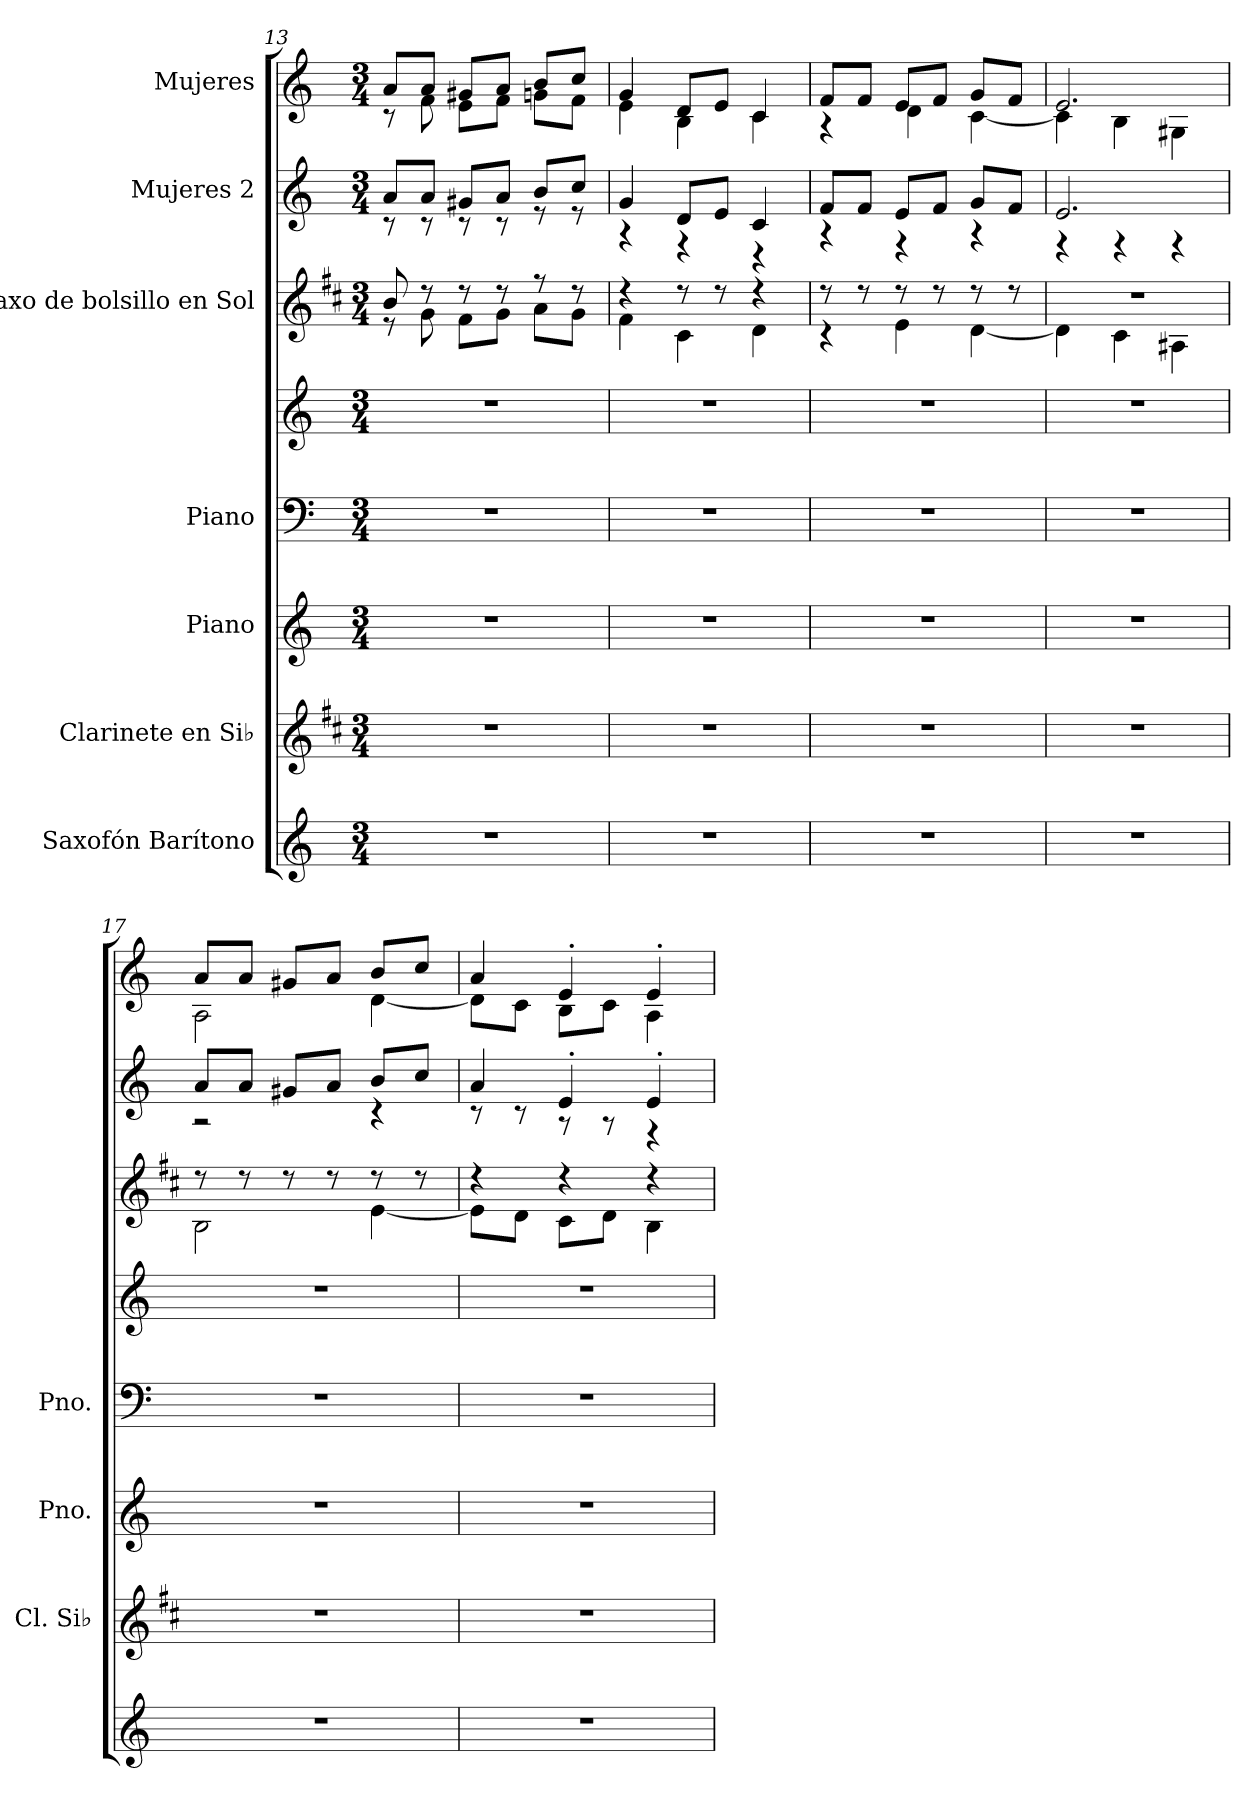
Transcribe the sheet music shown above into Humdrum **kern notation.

**kern	**kern	**kern	**kern	**kern	**kern	**kern	**kern
*part7	*part6	*part5	*part4	*part4	*part3	*part2	*part1
*staff8	*staff7	*staff6	*staff5	*staff4	*staff3	*staff2	*staff1
*I"Saxofón Barítono	*I"Clarinete en Si♭	*I"Piano	*I"Piano	*	*I"Saxo de bolsillo en Sol	*I"Mujeres 2	*I"Mujeres
*	*I'Cl. Si♭	*I'Pno.	*I'Pno.	*	*	*	*
!!LO:LB:g=z
*clefG2	*clefG2	*clefG2	*clefF4	*clefG2	*clefG2	*clefG2	*clefG2
*ITrd7c12	*ITrd1c2	*	*	*	*ITrd1c2	*	*
*k[]	*k[]	*k[]	*k[]	*k[]	*k[]	*k[]	*k[]
*M3/4	*M3/4	*M3/4	*M3/4	*M3/4	*M3/4	*M3/4	*M3/4
=13	=13	=13	=13	=13	=13	=13	=13
*	*	*	*	*	*^	*^	*^
2.r	2.r	2.r	2.r	2.r	8a/	8r	8a/L	8r	8a/L	8r
.	.	.	.	.	8r	8f\	8a/J	8r	8a/J	8f\
.	.	.	.	.	8r	8e\L	8g#X/L	8r	8g#X/L	8e\L
.	.	.	.	.	8r	8f\J	8a/J	8r	8a/J	8f\J
.	.	.	.	.	8r	8g\L	8b/L	8r	8b/L	8gn\L
.	.	.	.	.	8r	8f\J	8cc/J	8r	8cc/J	8f\J
=14	=14	=14	=14	=14	=14	=14	=14	=14	=14	=14
2.r	2.r	2.r	2.r	2.r	4r	4e\	4g/	4r	4g/	4e\
.	.	.	.	.	8r	4B\	8d/L	4r	8d/L	4B\
.	.	.	.	.	8r	.	8e/J	.	8e/J	.
.	.	.	.	.	4r	4c\	4c/	4r	4c/	4c\
=15	=15	=15	=15	=15	=15	=15	=15	=15	=15	=15
2.r	2.r	2.r	2.r	2.r	8r	4r	8f/L	4r	8f/L	4r
.	.	.	.	.	8r	.	8f/J	.	8f/J	.
.	.	.	.	.	8r	4d\	8e/L	4r	8e/L	4d\
.	.	.	.	.	8r	.	8f/J	.	8f/J	.
.	.	.	.	.	8r	[4c\	8g/L	4r	8g/L	[4c\
.	.	.	.	.	8r	.	8f/J	.	8f/J	.
=16	=16	=16	=16	=16	=16	=16	=16	=16	=16	=16
2.r	2.r	2.r	2.r	2.r	2.r	4c\]	2.e/	4r	2.e/	4c\]
.	.	.	.	.	.	4B\	.	4r	.	4B\
.	.	.	.	.	.	4G#X\	.	4r	.	4G#X\
=17	=17	=17	=17	=17	=17	=17	=17	=17	=17	=17
2.r	2.r	2.r	2.r	2.r	8r	2A\	8a/L	2r	8a/L	2A\
.	.	.	.	.	8r	.	8a/J	.	8a/J	.
.	.	.	.	.	8r	.	8g#X/L	.	8g#X/L	.
.	.	.	.	.	8r	.	8a/J	.	8a/J	.
.	.	.	.	.	8r	[4d\	8b/L	4r	8b/L	[4d\
.	.	.	.	.	8r	.	8cc/J	.	8cc/J	.
=18	=18	=18	=18	=18	=18	=18	=18	=18	=18	=18
2.r	2.r	2.r	2.r	2.r	4r	8d\L]	4a/	8r	4a/	8d\L]
.	.	.	.	.	.	8c\J	.	8r	.	8c\J
.	.	.	.	.	4r	8B\L	4e'/	8r	4e'/	8B\L
.	.	.	.	.	.	8c\J	.	8r	.	8c\J
.	.	.	.	.	4r	4A\	4e'/	4r	4e'/	4A\
*	*	*	*	*	*v	*v	*	*	*v	*v
*	*	*	*	*	*	*v	*v	*
=	=	=	=	=	=	=	=
*-	*-	*-	*-	*-	*-	*-	*-
